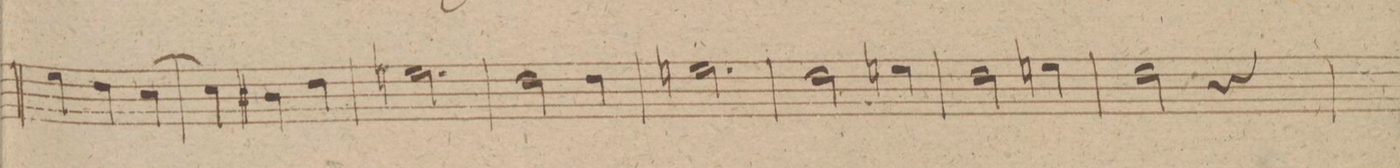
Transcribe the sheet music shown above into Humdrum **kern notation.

**kern	**dynam
*I"Trombone Tenore	*
*clefC4	*
*k[f#c#g#d#]	*
*M3/4	*
4d#]	.
4c#	.
[4B	.
=31	=31
4B]	.
4A#X	.
4c#	.
=32	=32
2.dn	.
=33	=33
2c#	.
4c#	.
=34	=34
2.dn	.
=35	=35
2c#	.
4dn	.
=36	=36
2c#	.
4dn	.
=37	=37
2c#	.
4r	.
=38	=38
*-	*-
